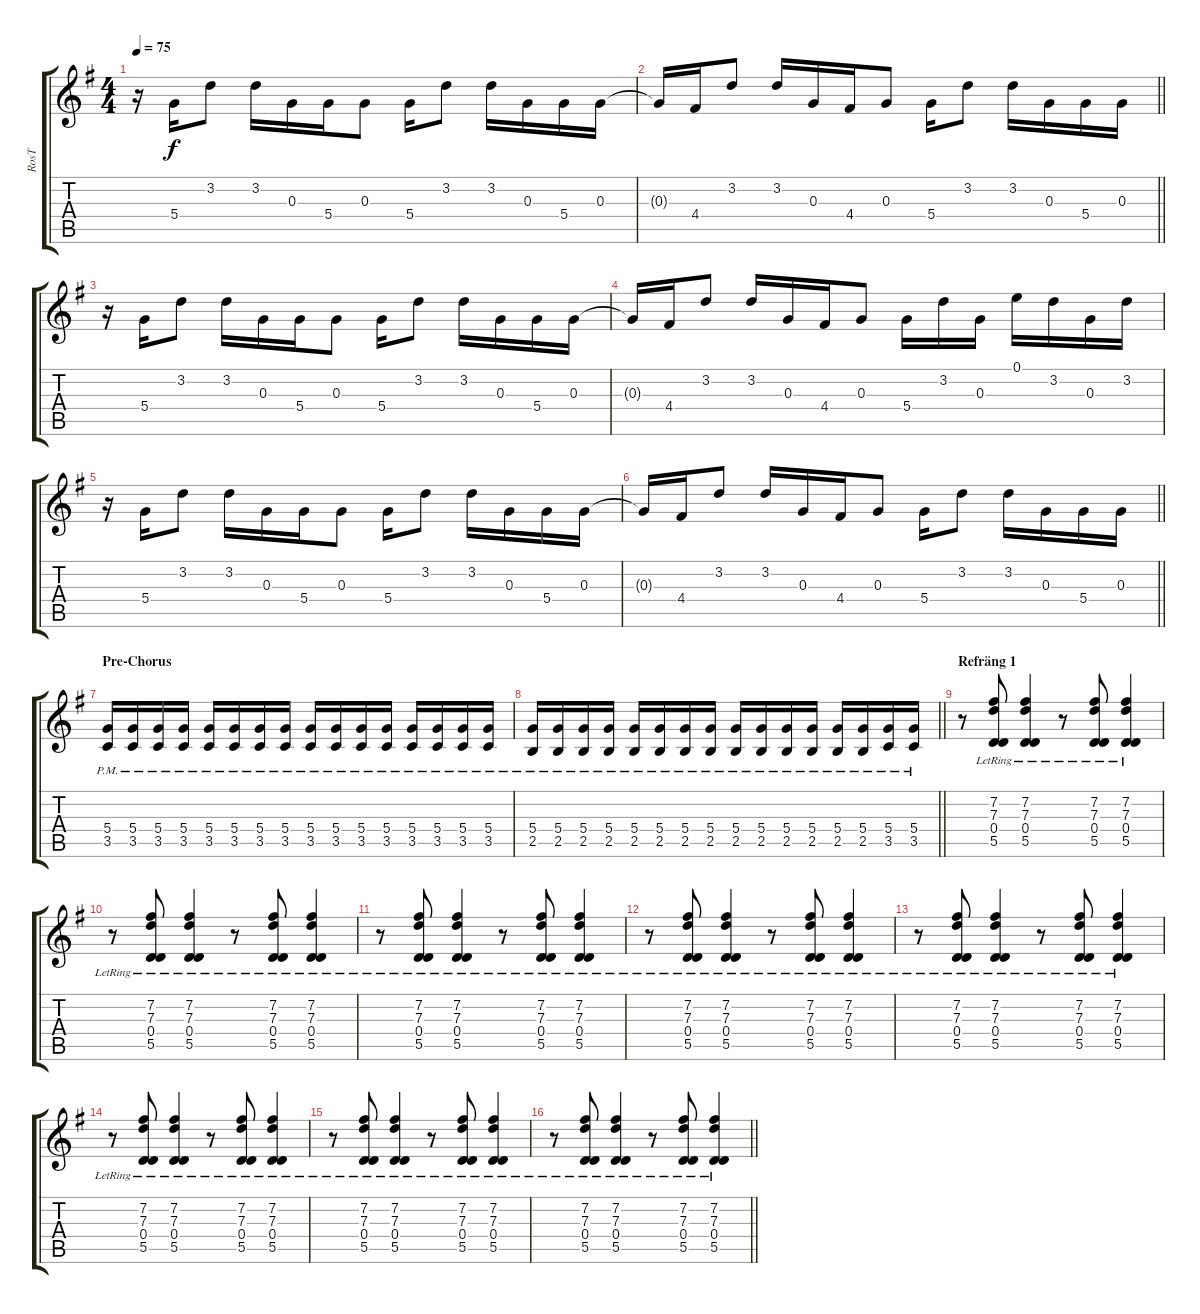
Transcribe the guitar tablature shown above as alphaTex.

\track ("RosT" "RosT") {instrument acousticguitarsteel}
\staff {score tabs}
\tuning (E4 B3 G3 D3 A2 D2) {hide}
\ts (4 4)
\tempo 75
\clef g2
\ks g
r.16{dy f} 5.4.16 3.2.8 3.2.16 0.3.16 5.4.16 0.3.8 5.4.16 3.2.8 3.2.16 0.3.16 5.4.16 0.3.16 |
\barLineRight lightlight
0.3{t}.16 4.4.16 3.2.8 3.2.16 0.3.16 4.4.16 0.3.8 5.4.16 3.2.8 3.2.16 0.3.16 5.4.16 0.3.16 |
r.16 5.4.16 3.2.8 3.2.16 0.3.16 5.4.16 0.3.8 5.4.16 3.2.8 3.2.16 0.3.16 5.4.16 0.3.16 |
0.3{t}.16 4.4.16 3.2.8 3.2.16 0.3.16 4.4.16 0.3.8 5.4.16 3.2.16 0.3.16 0.1.16 3.2.16 0.3.16 3.2.16 |
r.16 5.4.16 3.2.8 3.2.16 0.3.16 5.4.16 0.3.8 5.4.16 3.2.8 3.2.16 0.3.16 5.4.16 0.3.16 |
\barLineRight lightlight
0.3{t}.16 4.4.16 3.2.8 3.2.16 0.3.16 4.4.16 0.3.8 5.4.16 3.2.8 3.2.16 0.3.16 5.4.16 0.3.16 |
\section ("" "Pre-Chorus")
(5.4{pm} 3.5{pm}).16{volume 11 instrument distortionguitar} (5.4{pm} 3.5{pm}).16 (5.4{pm} 3.5{pm}).16 (5.4{pm} 3.5{pm}).16 (5.4{pm} 3.5{pm}).16 (5.4{pm} 3.5{pm}).16 (5.4{pm} 3.5{pm}).16 (5.4{pm} 3.5{pm}).16 (5.4{pm} 3.5{pm}).16 (5.4{pm} 3.5{pm}).16 (5.4{pm} 3.5{pm}).16 (5.4{pm} 3.5{pm}).16 (5.4{pm} 3.5{pm}).16 (5.4{pm} 3.5{pm}).16 (5.4{pm} 3.5{pm}).16 (5.4{pm} 3.5{pm}).16 |
\barLineRight lightlight
(5.4{pm} 2.5{pm}).16 (5.4{pm} 2.5{pm}).16 (5.4{pm} 2.5{pm}).16 (5.4{pm} 2.5{pm}).16 (5.4{pm} 2.5{pm}).16 (5.4{pm} 2.5{pm}).16 (5.4{pm} 2.5{pm}).16 (5.4{pm} 2.5{pm}).16 (5.4{pm} 2.5{pm}).16 (5.4{pm} 2.5{pm}).16 (5.4{pm} 2.5{pm}).16 (5.4{pm} 2.5{pm}).16 (5.4{pm} 2.5{pm}).16 (5.4{pm} 2.5{pm}).16 (5.4{pm} 3.5{pm}).16 (5.4{pm} 3.5{pm}).16 |
\section ("" "Refräng 1")
r.8{volume 8 instrument acousticguitarsteel} (7.2{lr} 7.3{lr} 0.4{lr} 5.5).8 (7.2{lr} 7.3{lr} 0.4{lr} 5.5).4 r.8 (7.2{lr} 7.3{lr} 0.4{lr} 5.5).8 (7.2{lr} 7.3{lr} 0.4{lr} 5.5).4 |
r.8{volume 8 instrument acousticguitarsteel} (7.2{lr} 7.3{lr} 0.4{lr} 5.5).8 (7.2{lr} 7.3{lr} 0.4{lr} 5.5).4 r.8 (7.2{lr} 7.3{lr} 0.4{lr} 5.5).8 (7.2{lr} 7.3{lr} 0.4{lr} 5.5).4 |
r.8{volume 8 instrument acousticguitarsteel} (7.2{lr} 7.3{lr} 0.4{lr} 5.5).8 (7.2{lr} 7.3{lr} 0.4{lr} 5.5).4 r.8 (7.2{lr} 7.3{lr} 0.4{lr} 5.5).8 (7.2{lr} 7.3{lr} 0.4{lr} 5.5).4 |
r.8{volume 8 instrument acousticguitarsteel} (7.2{lr} 7.3{lr} 0.4{lr} 5.5).8 (7.2{lr} 7.3{lr} 0.4{lr} 5.5).4 r.8 (7.2{lr} 7.3{lr} 0.4{lr} 5.5).8 (7.2{lr} 7.3{lr} 0.4{lr} 5.5).4 |
r.8{volume 8 instrument acousticguitarsteel} (7.2{lr} 7.3{lr} 0.4{lr} 5.5).8 (7.2{lr} 7.3{lr} 0.4{lr} 5.5).4 r.8 (7.2{lr} 7.3{lr} 0.4{lr} 5.5).8 (7.2{lr} 7.3{lr} 0.4{lr} 5.5).4 |
r.8{volume 8 instrument acousticguitarsteel} (7.2{lr} 7.3{lr} 0.4{lr} 5.5).8 (7.2{lr} 7.3{lr} 0.4{lr} 5.5).4 r.8 (7.2{lr} 7.3{lr} 0.4{lr} 5.5).8 (7.2{lr} 7.3{lr} 0.4{lr} 5.5).4 |
r.8{volume 8 instrument acousticguitarsteel} (7.2{lr} 7.3{lr} 0.4{lr} 5.5).8 (7.2{lr} 7.3{lr} 0.4{lr} 5.5).4 r.8 (7.2{lr} 7.3{lr} 0.4{lr} 5.5).8 (7.2{lr} 7.3{lr} 0.4{lr} 5.5).4 |
\barLineRight lightlight
r.8{volume 8 instrument acousticguitarsteel} (7.2{lr} 7.3{lr} 0.4{lr} 5.5).8 (7.2{lr} 7.3{lr} 0.4{lr} 5.5).4 r.8 (7.2{lr} 7.3{lr} 0.4{lr} 5.5).8 (7.2{lr} 7.3{lr} 0.4{lr} 5.5).4
